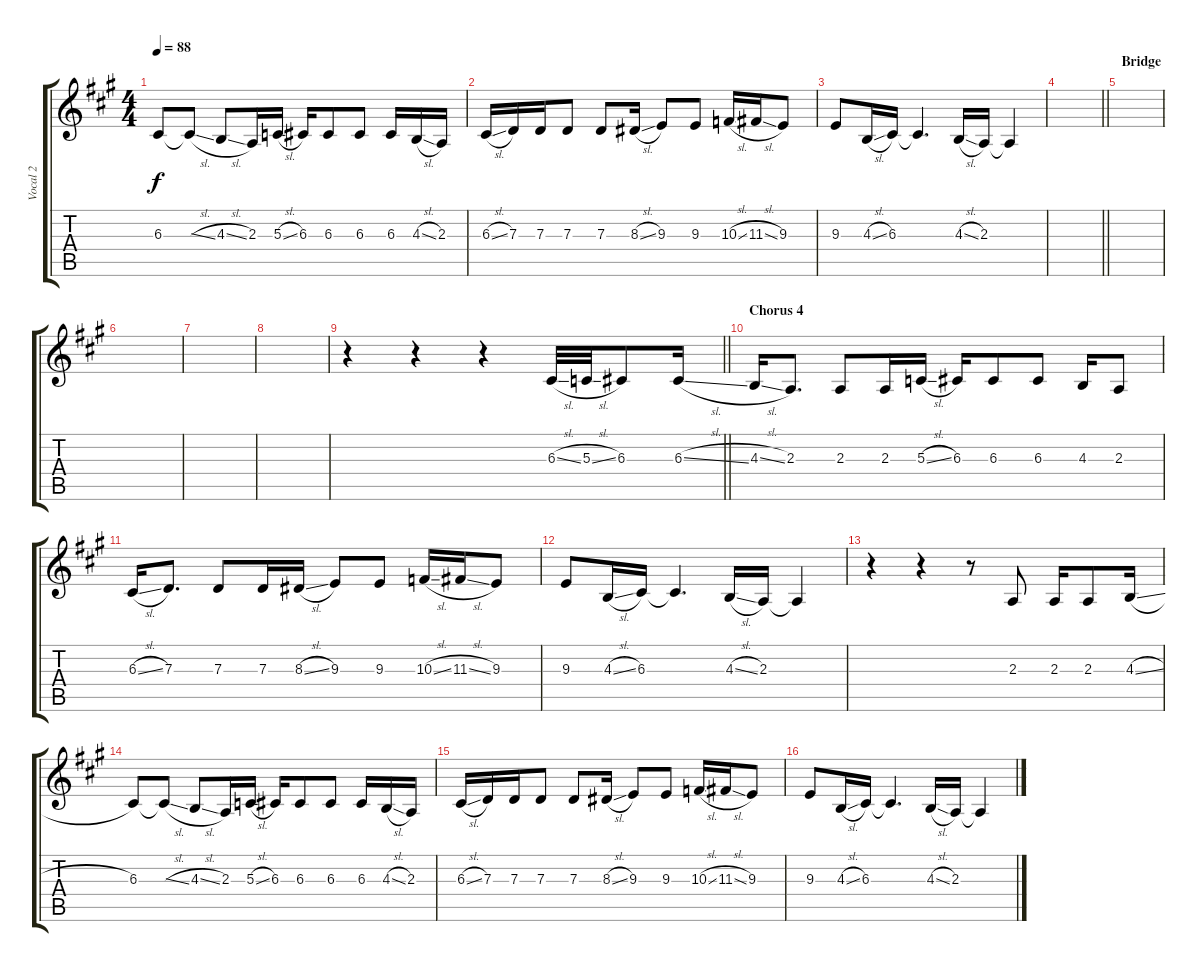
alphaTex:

\track ("Vocal 2" "Vocal 2") {instrument clarinet}
\staff {score tabs}
\tuning (E4 B3 G3 D3 A2 E2) {hide}
\ts (4 4)
\tempo 88
\clef g2
\ks a
6.3.8{dy f} 6.3{sl t}.8 4.3{sl}.8 2.3.16 5.3{sl}.16 6.3.16 6.3.8 6.3.8 6.3.16 4.3{sl}.16 2.3.16 |
6.3{sl}.16 7.3.16 7.3.16 7.3.8 7.3.8 8.3{sl}.16 9.3.8 9.3.8 10.3{sl}.16 11.3{sl}.16 9.3.8 |
9.3.8 4.3{sl}.16 6.3.16 6.3{t}.4{d} 4.3{sl}.16 2.3.16 2.3{t}.4 |
\barLineRight lightlight
|
\section ("" "Bridge")
|
|
|
|
\barLineRight lightlight
r.4 r.4 r.4 6.3{sl}.32{volume 13} 5.3{sl}.32 6.3.8 6.3{sl}.16 |
\section ("" "Chorus 4")
4.3{sl}.16 2.3.8{d} 2.3.8 2.3.16 5.3{sl}.16 6.3.16 6.3.8 6.3.8 4.3.16 2.3.8 |
6.3{sl}.16 7.3.8{d} 7.3.8 7.3.16 8.3{sl}.16 9.3.8 9.3.8 10.3{sl}.16 11.3{sl}.16 9.3.8 |
9.3.8 4.3{sl}.16 6.3.16 6.3{t}.4{d} 4.3{sl}.16 2.3.16 2.3{t}.4 |
r.4 r.4 r.8 2.3.8 2.3.16 2.3.8 4.3{sl}.16 |
6.3.8 6.3{sl t}.8 4.3{sl}.8 2.3.16 5.3{sl}.16 6.3.16 6.3.8 6.3.8 6.3.16 4.3{sl}.16 2.3.16 |
6.3{sl}.16 7.3.16 7.3.16 7.3.8 7.3.8 8.3{sl}.16 9.3.8 9.3.8 10.3{sl}.16 11.3{sl}.16 9.3.8 |
9.3.8 4.3{sl}.16 6.3.16 6.3{t}.4{d} 4.3{sl}.16 2.3.16 2.3{t}.4
